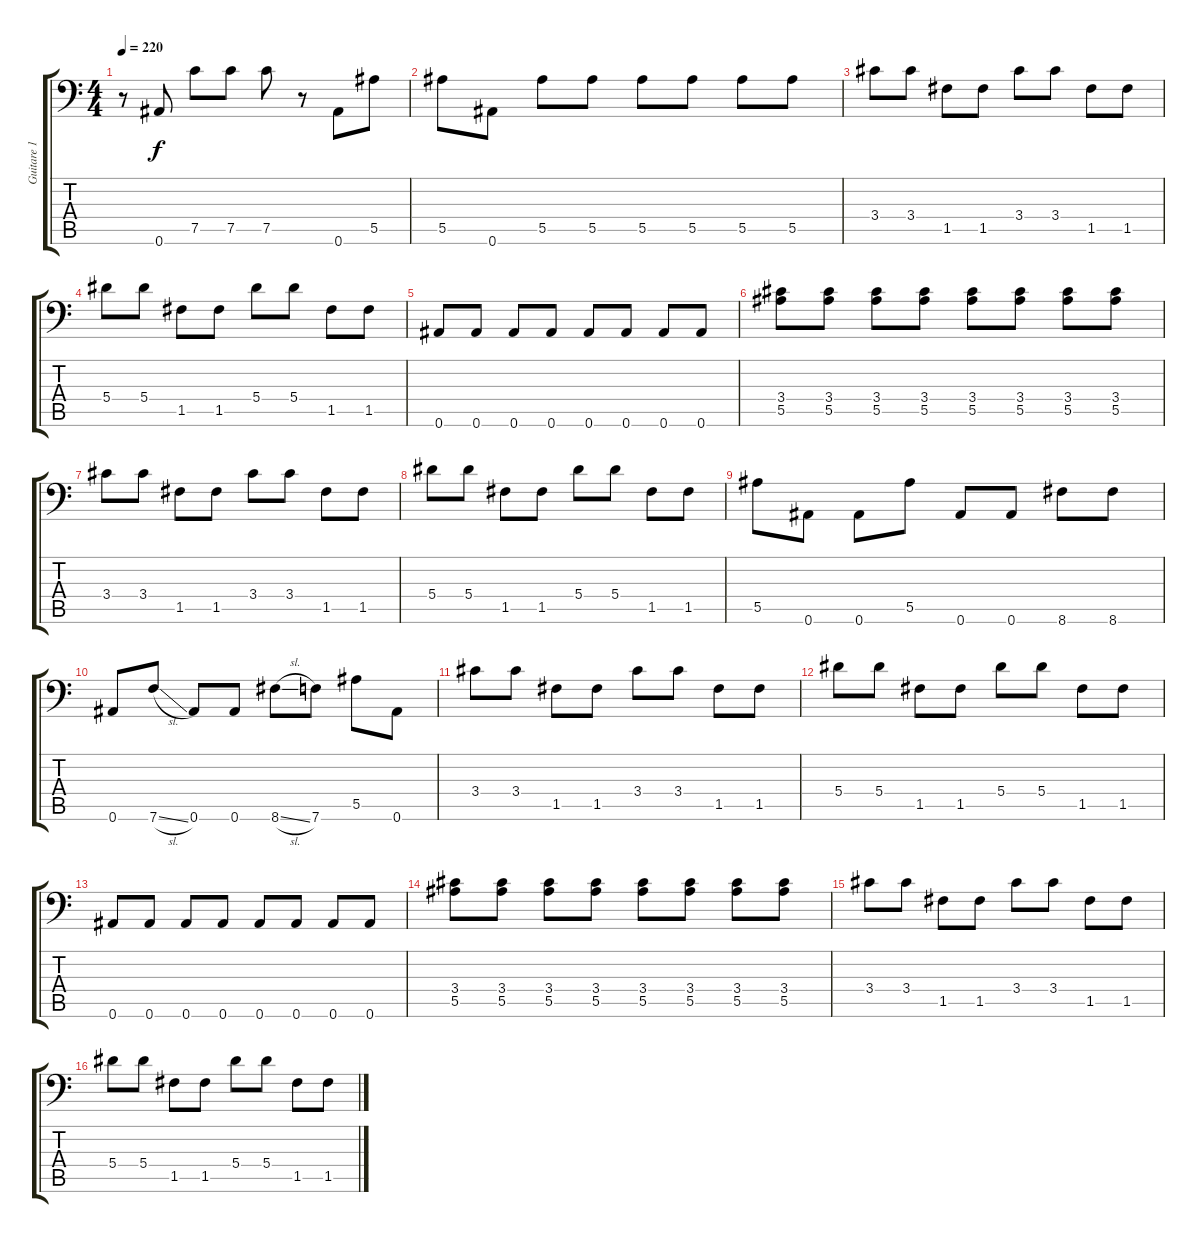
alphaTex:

\track ("Guitare 1" "Guitare 1") {instrument distortionguitar}
\staff {score tabs}
\tuning (C4 G3 Eb3 Bb2 F2 Bb1) {hide}
\ts (4 4)
\tempo 220
\clef f4
\ks c
r.8{dy f} 0.6.8 7.5.8 7.5.8 7.5.8 r.8 0.6.8 5.5.8 |
5.5.8 0.6.8 5.5.8 5.5.8 5.5.8 5.5.8 5.5.8 5.5.8 |
3.4.8 3.4.8 1.5.8 1.5.8 3.4.8 3.4.8 1.5.8 1.5.8 |
5.4.8 5.4.8 1.5.8 1.5.8 5.4.8 5.4.8 1.5.8 1.5.8 |
0.6.8 0.6.8 0.6.8 0.6.8 0.6.8 0.6.8 0.6.8 0.6.8 |
(3.4 5.5).8 (3.4 5.5).8 (3.4 5.5).8 (3.4 5.5).8 (3.4 5.5).8 (3.4 5.5).8 (3.4 5.5).8 (3.4 5.5).8 |
3.4.8 3.4.8 1.5.8 1.5.8 3.4.8 3.4.8 1.5.8 1.5.8 |
5.4.8 5.4.8 1.5.8 1.5.8 5.4.8 5.4.8 1.5.8 1.5.8 |
5.5.8 0.6.8 0.6.8 5.5.8 0.6.8 0.6.8 8.6.8 8.6.8 |
0.6.8 7.6{sl}.8 0.6.8 0.6.8 8.6{sl}.8 7.6.8 5.5.8 0.6.8 |
3.4.8 3.4.8 1.5.8 1.5.8 3.4.8 3.4.8 1.5.8 1.5.8 |
5.4.8 5.4.8 1.5.8 1.5.8 5.4.8 5.4.8 1.5.8 1.5.8 |
0.6.8 0.6.8 0.6.8 0.6.8 0.6.8 0.6.8 0.6.8 0.6.8 |
(3.4 5.5).8 (3.4 5.5).8 (3.4 5.5).8 (3.4 5.5).8 (3.4 5.5).8 (3.4 5.5).8 (3.4 5.5).8 (3.4 5.5).8 |
3.4.8 3.4.8 1.5.8 1.5.8 3.4.8 3.4.8 1.5.8 1.5.8 |
5.4.8 5.4.8 1.5.8 1.5.8 5.4.8 5.4.8 1.5.8 1.5.8
